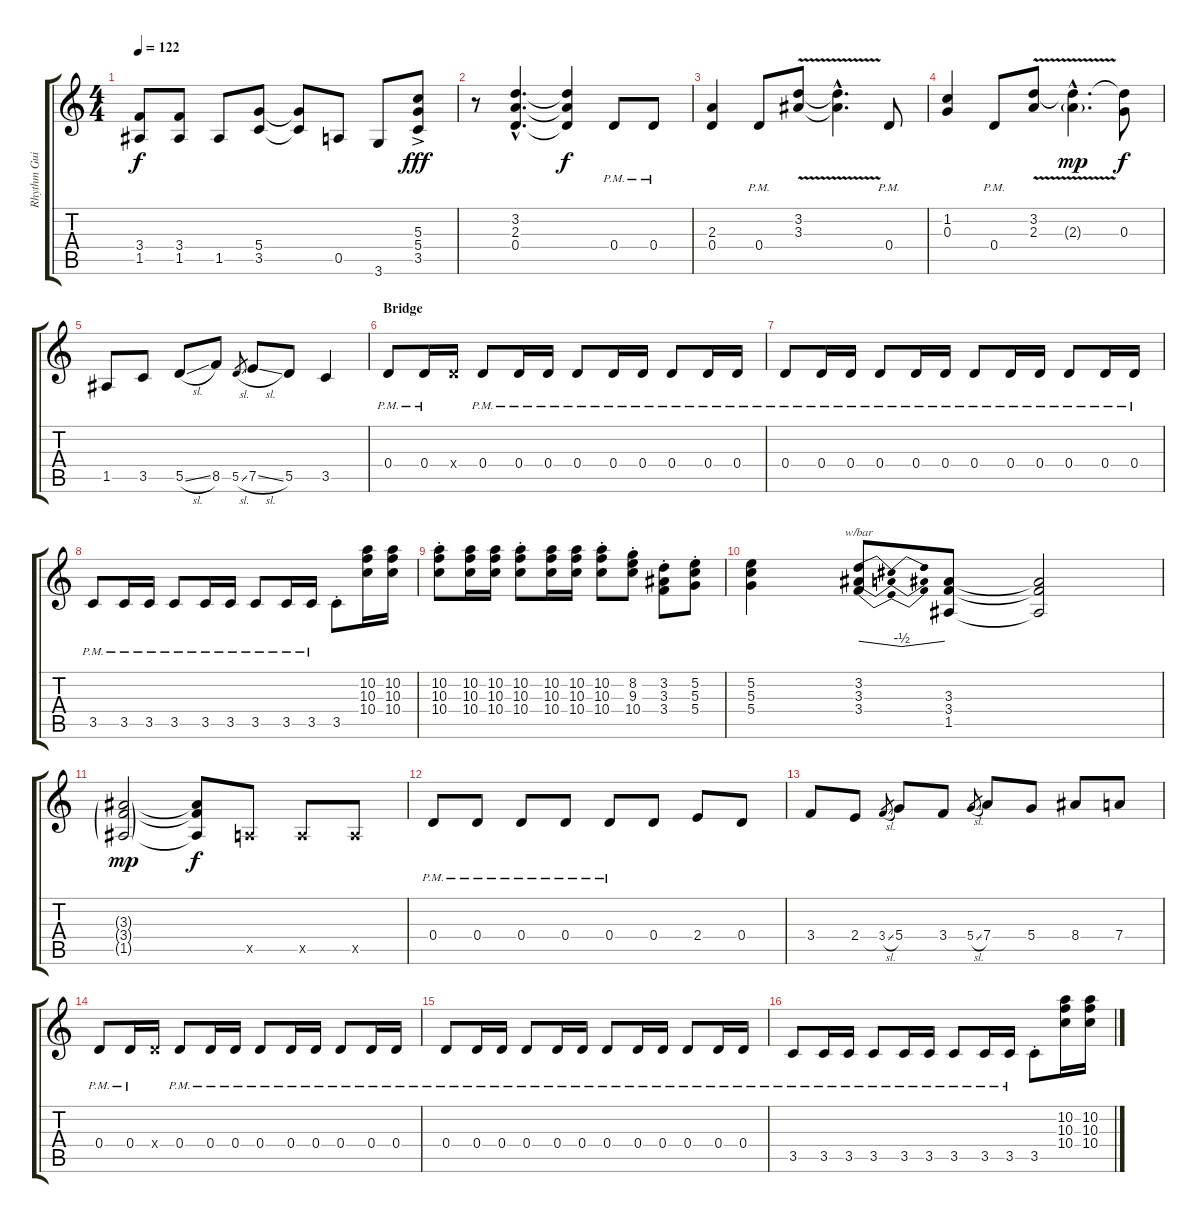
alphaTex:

\track ("Rhythm Guitar" "Rhythm Gui") {instrument distortionguitar}
\staff {score tabs}
\tuning (E4 B3 G3 D3 A2 E2) {hide}
\ts (4 4)
\tempo 122
\clef g2
\ks c
(3.4 1.5).8{dy f} (3.4 1.5).8 1.5.8 (5.4 3.5).8 (5.4{t} 3.5{t}).8 0.5.8 3.6.8 (5.3{ac} 5.4{ac} 3.5{ac}).8{dy fff} |
r.8 (3.2{hac} 2.3{hac} 0.4{hac}).4{d} (3.2{t} 2.3{t} 0.4{t}).4{dy f} 0.4{pm}.8 0.4{pm}.8 |
(2.3 0.4).4 0.4{pm}.8 (3.2{v} 3.3{v}).8 (3.2{hac t} 3.3{hac t}).4{d} 0.4{pm}.8 |
(1.2 0.3).4 0.4{pm}.8 (3.2{v} 2.3{v}).8 (3.2{hac t} 2.3{v g hac}).4{d dy mp} (3.2{t} 0.3).8{dy f} |
1.5.8 3.5.8 5.5{sl}.8 8.5.8 5.5{sl}.8{gr} 7.5{sl}.8 5.5.8 3.5.4 |
\section ("" "Bridge")
0.4{pm}.8 0.4{pm}.16 0.4{x}.16 0.4{pm}.8 0.4{pm}.16 0.4{pm}.16 0.4{pm}.8 0.4{pm}.16 0.4{pm}.16 0.4{pm}.8 0.4{pm}.16 0.4{pm}.16 |
0.4{pm}.8 0.4{pm}.16 0.4{pm}.16 0.4{pm}.8 0.4{pm}.16 0.4{pm}.16 0.4{pm}.8 0.4{pm}.16 0.4{pm}.16 0.4{pm}.8 0.4{pm}.16 0.4{pm}.16 |
3.5{pm}.8 3.5{pm}.16 3.5{pm}.16 3.5{pm}.8 3.5{pm}.16 3.5{pm}.16 3.5{pm}.8 3.5{pm}.16 3.5{pm}.16 3.5{st}.8 (10.2 10.3 10.4).16 (10.2 10.3 10.4).16 |
(10.2{st} 10.3{st} 10.4{st}).8 (10.2 10.3 10.4).16 (10.2 10.3 10.4).16 (10.2{st} 10.3{st} 10.4{st}).8 (10.2 10.3 10.4).16 (10.2 10.3 10.4).16 (10.2{st} 10.3{st} 10.4{st}).8 (8.2{st} 9.3{st} 10.4{st}).8 (3.2{st} 3.3{st} 3.4{st}).8 (5.2{st} 5.3{st} 5.4{st}).8 |
(5.2 5.3 5.4).4 (3.2 3.3 3.4).8{tbe (dip default 0 0 30 -2 60 0)} (3.3 3.4 1.5).8 (3.3{t} 3.4{t} 1.5{t}).2 |
(3.3{g} 3.4{g} 1.5{g}).2{dy mp} (3.3{t} 3.4{t} 1.5{t}).8{dy f} 0.5{x}.8 0.5{x}.8 0.5{x}.8 |
0.4{pm}.8 0.4{pm}.8 0.4{pm}.8 0.4{pm}.8 0.4{pm}.8 0.4.8 2.4.8 0.4.8 |
3.4.8 2.4.8 3.4{sl}.8{gr} 5.4.8 3.4.8 5.4{sl}.8{gr} 7.4.8 5.4.8 8.4.8 7.4.8 |
0.4{pm}.8 0.4{pm}.16 0.4{x}.16 0.4{pm}.8 0.4{pm}.16 0.4{pm}.16 0.4{pm}.8 0.4{pm}.16 0.4{pm}.16 0.4{pm}.8 0.4{pm}.16 0.4{pm}.16 |
0.4{pm}.8 0.4{pm}.16 0.4{pm}.16 0.4{pm}.8 0.4{pm}.16 0.4{pm}.16 0.4{pm}.8 0.4{pm}.16 0.4{pm}.16 0.4{pm}.8 0.4{pm}.16 0.4{pm}.16 |
3.5{pm}.8 3.5{pm}.16 3.5{pm}.16 3.5{pm}.8 3.5{pm}.16 3.5{pm}.16 3.5{pm}.8 3.5{pm}.16 3.5{pm}.16 3.5{st}.8 (10.2 10.3 10.4).16 (10.2 10.3 10.4).16
